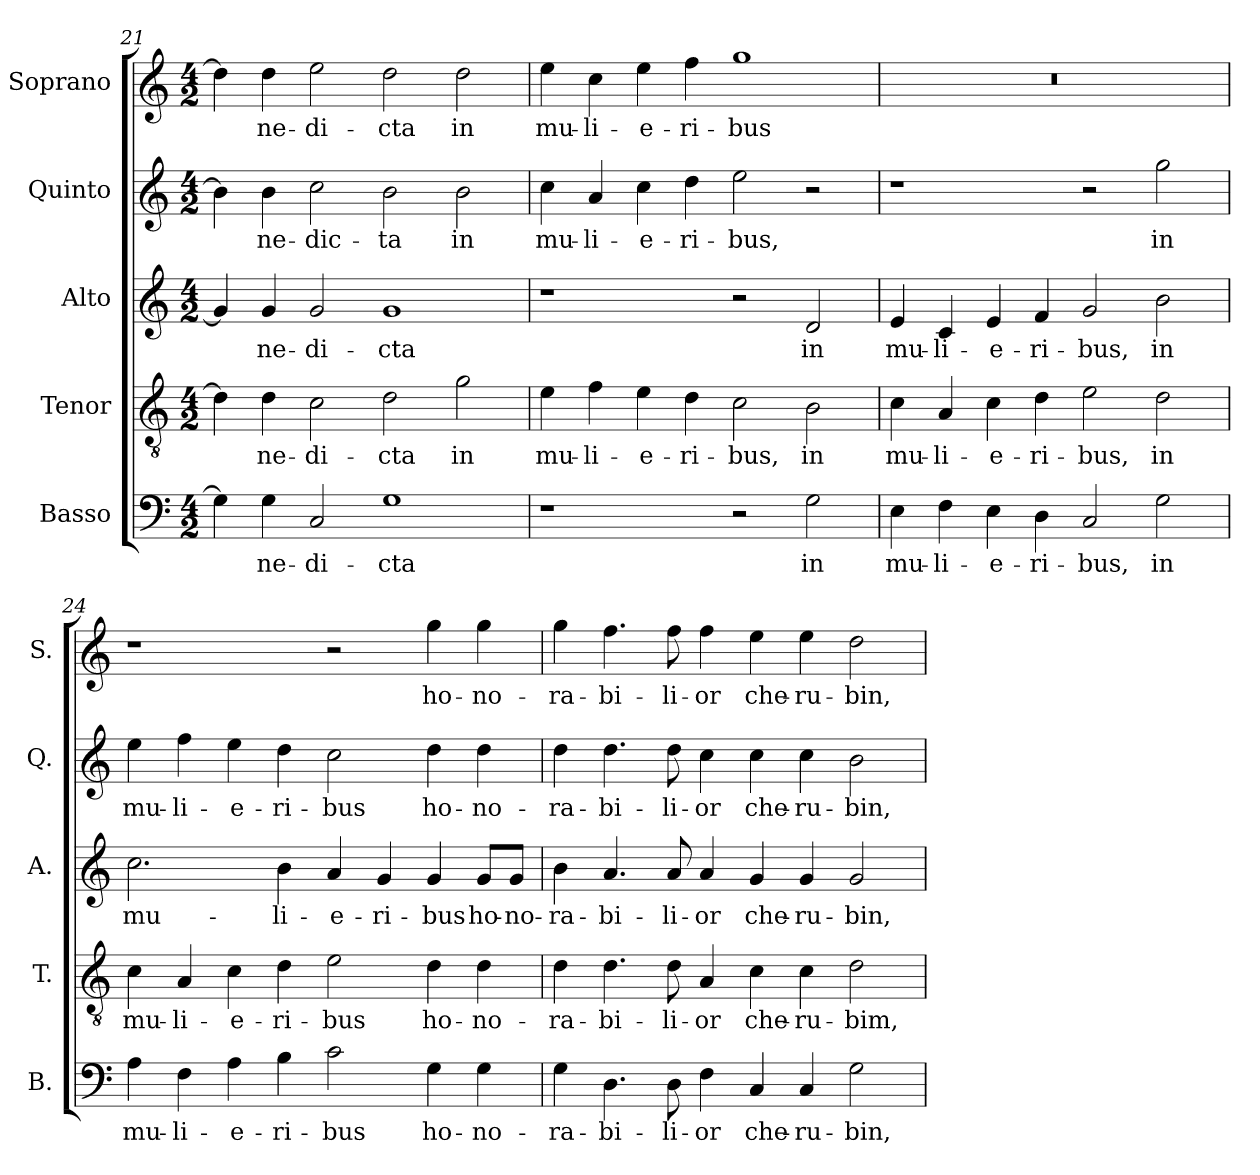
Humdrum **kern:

**kern	**text	**kern	**text	**kern	**text	**kern	**text	**kern	**text
*part5	*part5	*part4	*part4	*part3	*part3	*part2	*part2	*part1	*part1
*staff5	*staff5	*staff4	*staff4	*staff3	*staff3	*staff2	*staff2	*staff1	*staff1
*I"Basso	*	*I"Tenor	*	*I"Alto	*	*I"Quinto	*	*I"Soprano	*
*I'B.	*	*I'T.	*	*I'A.	*	*I'Q.	*	*I'S.	*
*clefF4	*	*clefGv2	*	*clefG2	*	*clefG2	*	*clefG2	*
*	*	*ITrd7c12	*	*	*	*	*	*	*
*k[]	*	*k[]	*	*k[]	*	*k[]	*	*k[]	*
*C:	*	*C:	*	*C:	*	*C:	*	*C:	*
*M4/2	*	*M4/2	*	*M4/2	*	*M4/2	*	*M4/2	*
=21	=21	=21	=21	=21	=21	=21	=21	=21	=21
4Gi\]	.	4Di\]	.	4gi/]	.	4bi\]	.	4ddi\]	.
!	!LO:LY:b:color=#000000	!	!	!	!	!	!	!	!
!	!	!	!LO:LY:b:color=#000000	!	!	!	!	!	!
!	!	!	!	!	!LO:LY:b:color=#000000	!	!	!	!
!	!	!	!	!	!	!	!LO:LY:b:color=#000000	!	!
!	!	!	!	!	!	!	!	!	!LO:LY:b:color=#000000
4Gi\	-ne-	4Di\	-ne-	4gi/	-ne-	4bi\	-ne-	4ddi\	-ne-
!	!LO:LY:b:color=#000000	!	!	!	!	!	!	!	!
!	!	!	!LO:LY:b:color=#000000	!	!	!	!	!	!
!	!	!	!	!	!LO:LY:b:color=#000000	!	!	!	!
!	!	!	!	!	!	!	!LO:LY:b:color=#000000	!	!
!	!	!	!	!	!	!	!	!	!LO:LY:b:color=#000000
2Ci/	-di-	2Ci\	-di-	2gi/	-di-	2cci\	-dic-	2eei\	-di-
!	!LO:LY:b:color=#000000	!	!	!	!	!	!	!	!
!	!	!	!LO:LY:b:color=#000000	!	!	!	!	!	!
!	!	!	!	!	!LO:LY:b:color=#000000	!	!	!	!
!	!	!	!	!	!	!	!LO:LY:b:color=#000000	!	!
!	!	!	!	!	!	!	!	!	!LO:LY:b:color=#000000
1Gi	-cta	2Di\	-cta	1gi	-cta	2bi\	-ta	2ddi\	-cta
!	!	!	!LO:LY:b:color=#000000	!	!	!	!	!	!
!	!	!	!	!	!	!	!LO:LY:b:color=#000000	!	!
!	!	!	!	!	!	!	!	!	!LO:LY:b:color=#000000
.	.	2Gi\	in	.	.	2bi\	in	2ddi\	in
=22	=22	=22	=22	=22	=22	=22	=22	=22	=22
!	!	!	!LO:LY:b:color=#000000	!	!	!	!	!	!
!	!	!	!	!	!	!	!LO:LY:b:color=#000000	!	!
!	!	!	!	!	!	!	!	!	!LO:LY:b:color=#000000
1r	.	4Ei\	mu-	1r	.	4cci\	mu-	4eei\	mu-
!	!	!	!LO:LY:b:color=#000000	!	!	!	!	!	!
!	!	!	!	!	!	!	!LO:LY:b:color=#000000	!	!
!	!	!	!	!	!	!	!	!	!LO:LY:b:color=#000000
.	.	4Fi\	-li-	.	.	4ai/	-li-	4cci\	-li-
!	!	!	!LO:LY:b:color=#000000	!	!	!	!	!	!
!	!	!	!	!	!	!	!LO:LY:b:color=#000000	!	!
!	!	!	!	!	!	!	!	!	!LO:LY:b:color=#000000
.	.	4Ei\	-e-	.	.	4cci\	-e-	4eei\	-e-
!	!	!	!LO:LY:b:color=#000000	!	!	!	!	!	!
!	!	!	!	!	!	!	!LO:LY:b:color=#000000	!	!
!	!	!	!	!	!	!	!	!	!LO:LY:b:color=#000000
.	.	4Di\	-ri-	.	.	4ddi\	-ri-	4ffi\	-ri-
!	!	!	!LO:LY:b:color=#000000	!	!	!	!	!	!
!	!	!	!	!	!	!	!LO:LY:b:color=#000000	!	!
!	!	!	!	!	!	!	!	!	!LO:LY:b:color=#000000
2r	.	2Ci\	-bus,	2r	.	2eei\	-bus,	1ggi	-bus
!	!LO:LY:b:color=#000000	!	!	!	!	!	!	!	!
!	!	!	!LO:LY:b:color=#000000	!	!	!	!	!	!
!	!	!	!	!	!LO:LY:b:color=#000000	!	!	!	!
2Gi\	in	2BBi\	in	2di/	in	2r	.	.	.
=23	=23	=23	=23	=23	=23	=23	=23	=23	=23
!	!LO:LY:b:color=#000000	!	!	!	!	!	!	!	!
!	!	!	!LO:LY:b:color=#000000	!	!	!	!	!	!
!	!	!	!	!	!LO:LY:b:color=#000000	!	!	!LO:N:vis=1	!
4Ei\	mu-	4Ci\	mu-	4ei/	mu-	1r	.	0r	.
!	!LO:LY:b:color=#000000	!	!	!	!	!	!	!	!
!	!	!	!LO:LY:b:color=#000000	!	!	!	!	!	!
!	!	!	!	!	!LO:LY:b:color=#000000	!	!	!	!
4Fi\	-li-	4AAi/	-li-	4ci/	-li-	.	.	.	.
!	!LO:LY:b:color=#000000	!	!	!	!	!	!	!	!
!	!	!	!LO:LY:b:color=#000000	!	!	!	!	!	!
!	!	!	!	!	!LO:LY:b:color=#000000	!	!	!	!
4Ei\	-e-	4Ci\	-e-	4ei/	-e-	.	.	.	.
!	!LO:LY:b:color=#000000	!	!	!	!	!	!	!	!
!	!	!	!LO:LY:b:color=#000000	!	!	!	!	!	!
!	!	!	!	!	!LO:LY:b:color=#000000	!	!	!	!
4Di\	-ri-	4Di\	-ri-	4fi/	-ri-	.	.	.	.
!	!LO:LY:b:color=#000000	!	!	!	!	!	!	!	!
!	!	!	!LO:LY:b:color=#000000	!	!	!	!	!	!
!	!	!	!	!	!LO:LY:b:color=#000000	!	!	!	!
2Ci/	-bus,	2Ei\	-bus,	2gi/	-bus,	2r	.	.	.
!	!LO:LY:b:color=#000000	!	!	!	!	!	!	!	!
!	!	!	!LO:LY:b:color=#000000	!	!	!	!	!	!
!	!	!	!	!	!LO:LY:b:color=#000000	!	!	!	!
!	!	!	!	!	!	!	!LO:LY:b:color=#000000	!	!
2Gi\	in	2Di\	in	2bi\	in	2ggi\	in	.	.
=24	=24	=24	=24	=24	=24	=24	=24	=24	=24
!	!LO:LY:b:color=#000000	!	!	!	!	!	!	!	!
!	!	!	!LO:LY:b:color=#000000	!	!	!	!	!	!
!	!	!	!	!	!LO:LY:b:color=#000000	!	!	!	!
!	!	!	!	!	!	!	!LO:LY:b:color=#000000	!	!
4Ai\	mu-	4Ci\	mu-	2.cci\	mu-	4eei\	mu-	1r	.
!	!LO:LY:b:color=#000000	!	!	!	!	!	!	!	!
!	!	!	!LO:LY:b:color=#000000	!	!	!	!	!	!
!	!	!	!	!	!	!	!LO:LY:b:color=#000000	!	!
4Fi\	-li-	4AAi/	-li-	.	.	4ffi\	-li-	.	.
!	!LO:LY:b:color=#000000	!	!	!	!	!	!	!	!
!	!	!	!LO:LY:b:color=#000000	!	!	!	!	!	!
!	!	!	!	!	!	!	!LO:LY:b:color=#000000	!	!
4Ai\	-e-	4Ci\	-e-	.	.	4eei\	-e-	.	.
!	!LO:LY:b:color=#000000	!	!	!	!	!	!	!	!
!	!	!	!LO:LY:b:color=#000000	!	!	!	!	!	!
!	!	!	!	!	!LO:LY:b:color=#000000	!	!	!	!
!	!	!	!	!	!	!	!LO:LY:b:color=#000000	!	!
4Bi\	-ri-	4Di\	-ri-	4bi\	-li-	4ddi\	-ri-	.	.
!	!LO:LY:b:color=#000000	!	!	!	!	!	!	!	!
!	!	!	!LO:LY:b:color=#000000	!	!	!	!	!	!
!	!	!	!	!	!LO:LY:b:color=#000000	!	!	!	!
!	!	!	!	!	!	!	!LO:LY:b:color=#000000	!	!
2ci\	-bus	2Ei\	-bus	4ai/	-e-	2cci\	-bus	2r	.
!	!	!	!	!	!LO:LY:b:color=#000000	!	!	!	!
.	.	.	.	4gi/	-ri-	.	.	.	.
!	!LO:LY:b:color=#000000	!	!	!	!	!	!	!	!
!	!	!	!LO:LY:b:color=#000000	!	!	!	!	!	!
!	!	!	!	!	!LO:LY:b:color=#000000	!	!	!	!
!	!	!	!	!	!	!	!LO:LY:b:color=#000000	!	!
!	!	!	!	!	!	!	!	!	!LO:LY:b:color=#000000
4Gi\	ho-	4Di\	ho-	4gi/	-bus	4ddi\	ho-	4ggi\	ho-
!	!LO:LY:b:color=#000000	!	!	!	!	!	!	!	!
!	!	!	!LO:LY:b:color=#000000	!	!	!	!	!	!
!	!	!	!	!	!LO:LY:b:color=#000000	!	!	!	!
!	!	!	!	!	!	!	!LO:LY:b:color=#000000	!	!
!	!	!	!	!	!	!	!	!	!LO:LY:b:color=#000000
4Gi\	-no-	4Di\	-no-	8gi/L	ho-	4ddi\	-no-	4ggi\	-no-
!	!	!	!	!	!LO:LY:b:color=#000000	!	!	!	!
.	.	.	.	8gi/J	-no-	.	.	.	.
!!LO:LB:g=z
=25	=25	=25	=25	=25	=25	=25	=25	=25	=25
!	!LO:LY:b:color=#000000	!	!	!	!	!	!	!	!
!	!	!	!LO:LY:b:color=#000000	!	!	!	!	!	!
!	!	!	!	!	!LO:LY:b:color=#000000	!	!	!	!
!	!	!	!	!	!	!	!LO:LY:b:color=#000000	!	!
!	!	!	!	!	!	!	!	!	!LO:LY:b:color=#000000
4Gi\	-ra-	4Di\	-ra-	4bi\	-ra-	4ddi\	-ra-	4ggi\	-ra-
!	!LO:LY:b:color=#000000	!	!	!	!	!	!	!	!
!	!	!	!LO:LY:b:color=#000000	!	!	!	!	!	!
!	!	!	!	!	!LO:LY:b:color=#000000	!	!	!	!
!	!	!	!	!	!	!	!LO:LY:b:color=#000000	!	!
!	!	!	!	!	!	!	!	!	!LO:LY:b:color=#000000
4.Di\	-bi-	4.Di\	-bi-	4.ai/	-bi-	4.ddi\	-bi-	4.ffi\	-bi-
!	!LO:LY:b:color=#000000	!	!	!	!	!	!	!	!
!	!	!	!LO:LY:b:color=#000000	!	!	!	!	!	!
!	!	!	!	!	!LO:LY:b:color=#000000	!	!	!	!
!	!	!	!	!	!	!	!LO:LY:b:color=#000000	!	!
!	!	!	!	!	!	!	!	!	!LO:LY:b:color=#000000
8Di\	-li-	8Di\	-li-	8ai/	-li-	8ddi\	-li-	8ffi\	-li-
!	!LO:LY:b:color=#000000	!	!	!	!	!	!	!	!
!	!	!	!LO:LY:b:color=#000000	!	!	!	!	!	!
!	!	!	!	!	!LO:LY:b:color=#000000	!	!	!	!
!	!	!	!	!	!	!	!LO:LY:b:color=#000000	!	!
!	!	!	!	!	!	!	!	!	!LO:LY:b:color=#000000
4Fi\	-or	4AAi/	-or	4ai/	-or	4cci\	-or	4ffi\	-or
!	!LO:LY:b:color=#000000	!	!	!	!	!	!	!	!
!	!	!	!LO:LY:b:color=#000000	!	!	!	!	!	!
!	!	!	!	!	!LO:LY:b:color=#000000	!	!	!	!
!	!	!	!	!	!	!	!LO:LY:b:color=#000000	!	!
!	!	!	!	!	!	!	!	!	!LO:LY:b:color=#000000
4Ci/	che-	4Ci\	che-	4gi/	che-	4cci\	che-	4eei\	che-
!	!LO:LY:b:color=#000000	!	!	!	!	!	!	!	!
!	!	!	!LO:LY:b:color=#000000	!	!	!	!	!	!
!	!	!	!	!	!LO:LY:b:color=#000000	!	!	!	!
!	!	!	!	!	!	!	!LO:LY:b:color=#000000	!	!
!	!	!	!	!	!	!	!	!	!LO:LY:b:color=#000000
4Ci/	-ru-	4Ci\	-ru-	4gi/	-ru-	4cci\	-ru-	4eei\	-ru-
!	!LO:LY:b:color=#000000	!	!	!	!	!	!	!	!
!	!	!	!LO:LY:b:color=#000000	!	!	!	!	!	!
!	!	!	!	!	!LO:LY:b:color=#000000	!	!	!	!
!	!	!	!	!	!	!	!LO:LY:b:color=#000000	!	!
!	!	!	!	!	!	!	!	!	!LO:LY:b:color=#000000
2Gi\	-bin,	2Di\	-bim,	2gi/	-bin,	2bi\	-bin,	2ddi\	-bin,
=	=	=	=	=	=	=	=	=	=
*-	*-	*-	*-	*-	*-	*-	*-	*-	*-
